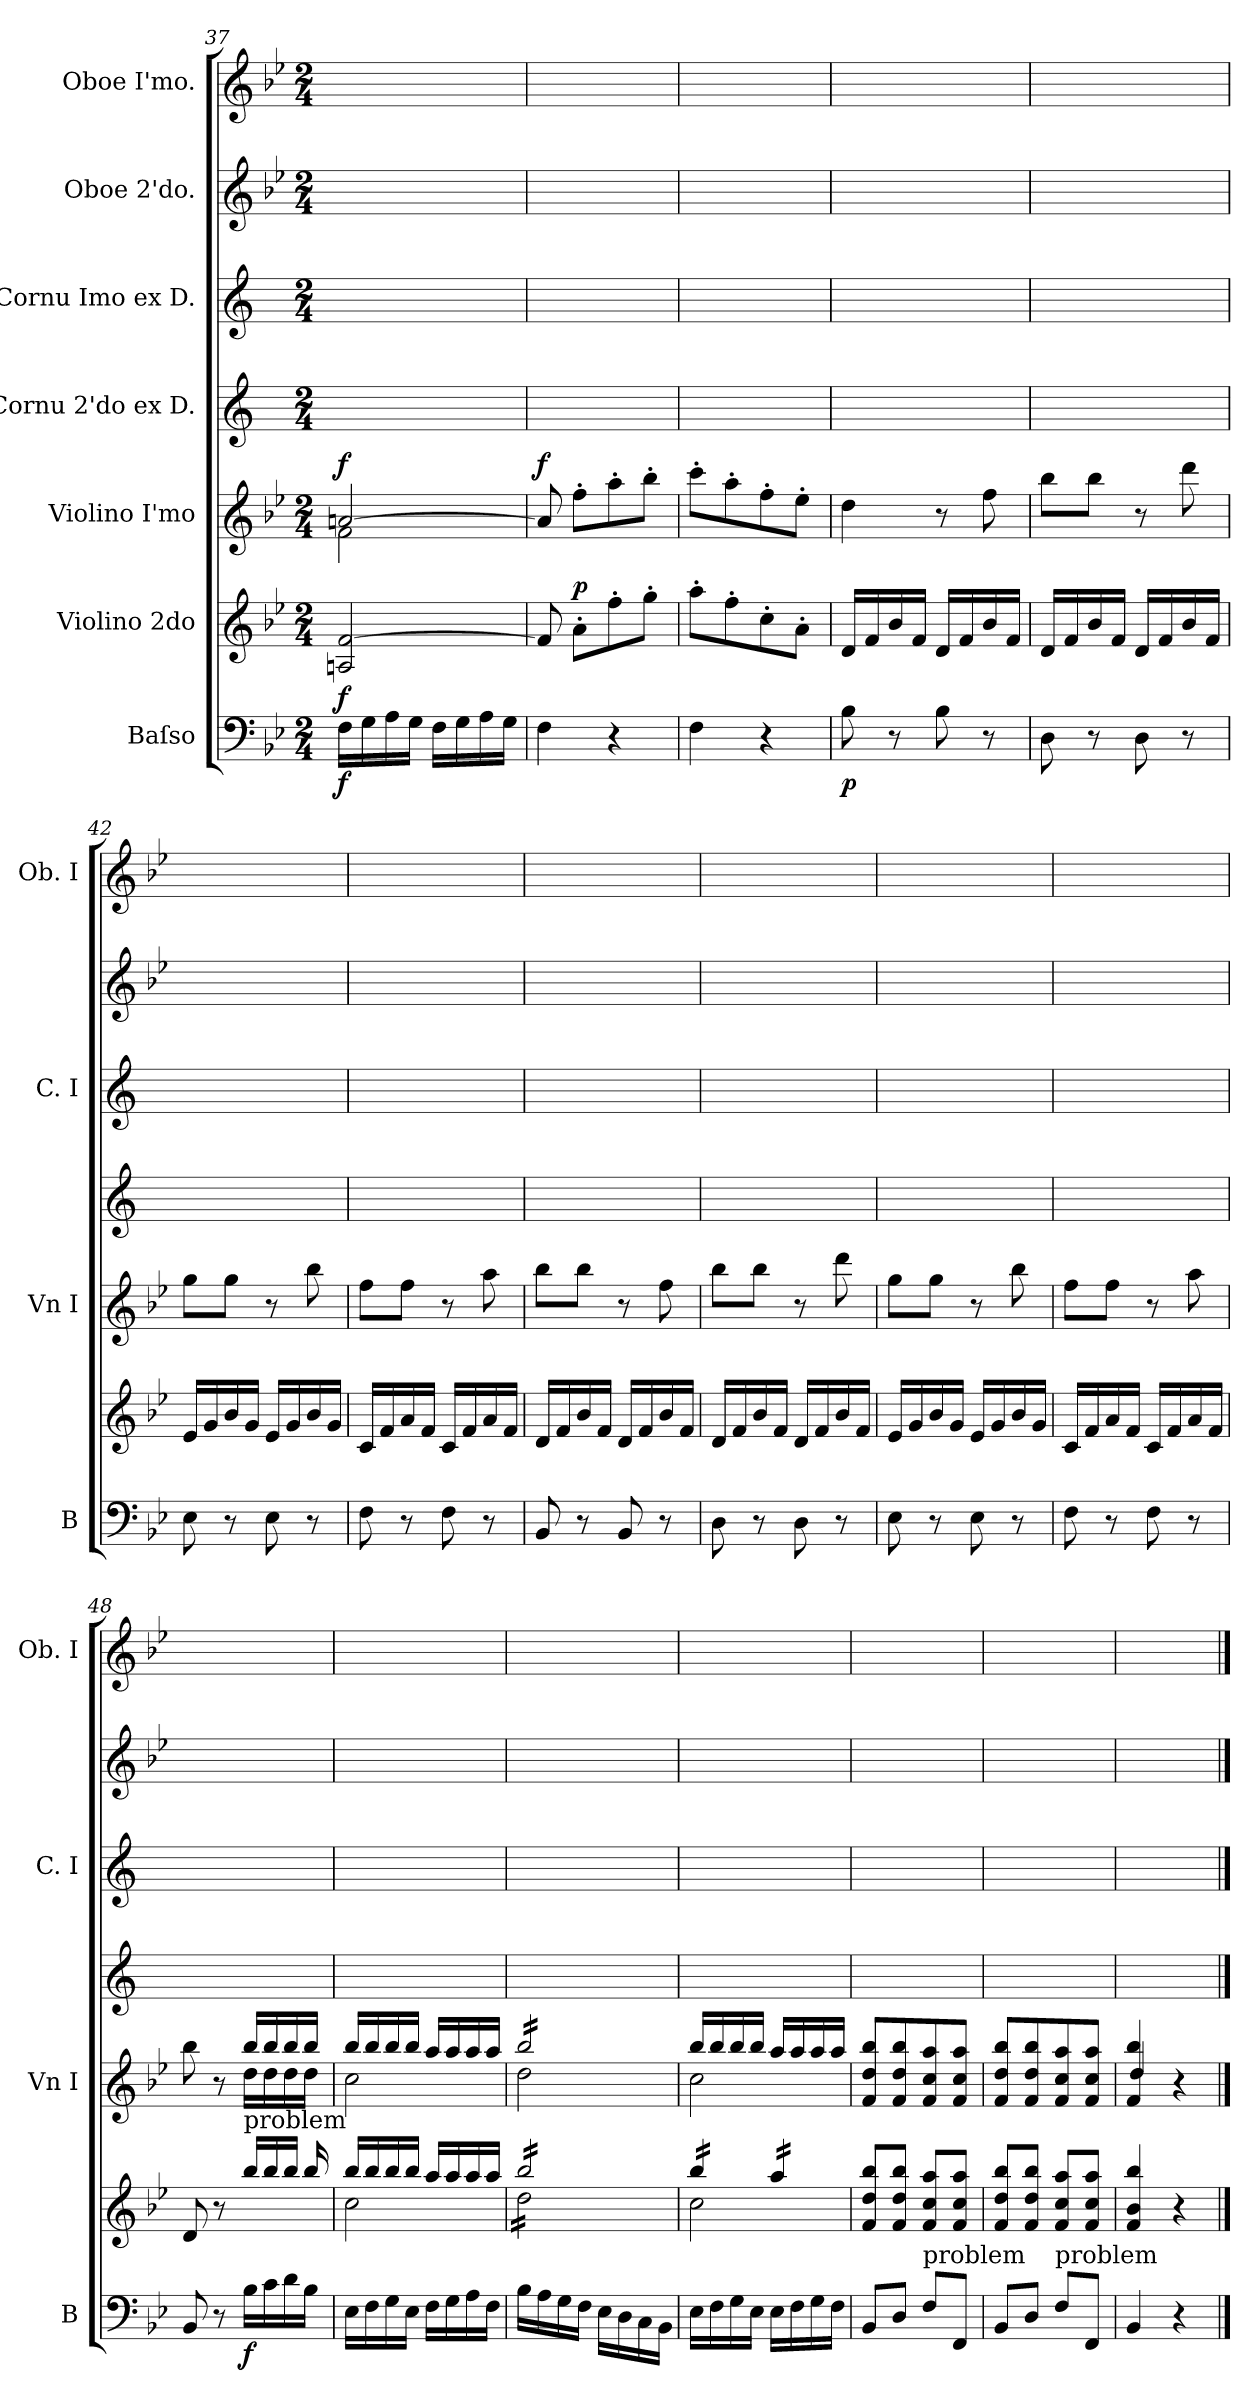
**kern	**dynam	**kern	**dynam	**kern	**dynam	**kern	**kern	**kern	**kern
*part7	*part7	*part6	*part6	*part5	*part5	*part4	*part3	*part2	*part1
*staff7	*staff7	*staff6	*staff6	*staff5	*staff5	*staff4	*staff3	*staff2	*staff1
*I"Baſso	*	*I"Violino 2do	*	*I"Violino I'mo	*	*I"Cornu 2'do ex D.	*I"Cornu Imo ex D.	*I"Oboe 2'do.	*I"Oboe I'mo.
*I'B	*	*	*	*I'Vn I	*	*	*I'C. I	*	*I'Ob. I
*clefF4	*	*clefG2	*	*clefG2	*	*clefG2	*clefG2	*clefG2	*clefG2
*	*	*	*	*	*	*ITrd1c2	*ITrd1c2	*	*
*k[b-e-]	*	*k[b-e-]	*	*k[b-e-]	*	*k[b-e-]	*k[b-e-]	*k[b-e-]	*k[b-e-]
*M2/4	*	*M2/4	*	*M2/4	*	*M2/4	*M2/4	*M2/4	*M2/4
=37	=37	=37	=37	=37	=37	=37	=37	=37	=37
*	*	*	*	*^	*	*	*	*	*
!	!LO:DY:b	!	!LO:DY:b	!	!	!LO:DY:a	!	!	!	!
16F\LL	f	2An/ [2f/	f	[2an/	2f\	f	2ryy	2ryy	2ryy	2ryy
16G\	.	.	.	.	.	.	.	.	.	.
16A\	.	.	.	.	.	.	.	.	.	.
16G\JJ	.	.	.	.	.	.	.	.	.	.
16F\LL	.	.	.	.	.	.	.	.	.	.
16G\	.	.	.	.	.	.	.	.	.	.
16A\	.	.	.	.	.	.	.	.	.	.
16G\JJ	.	.	.	.	.	.	.	.	.	.
*	*	*	*	*v	*v	*	*	*	*	*
=38	=38	=38	=38	=38	=38	=38	=38	=38	=38
!	!	!	!	!	!LO:DY:a	!	!	!	!
4F\	.	8f/]	.	8a/]	f	2ryy	2ryy	2ryy	2ryy
!	!	!	!LO:DY:a	!	!	!	!	!	!
.	.	8a'\L	p	8ff'\L	.	.	.	.	.
4r	.	8ff'\	.	8aa'\	.	.	.	.	.
.	.	8gg'\J	.	8bb-'\J	.	.	.	.	.
=39	=39	=39	=39	=39	=39	=39	=39	=39	=39
4F\	.	8aa'\L	.	8ccc'\L	.	2ryy	2ryy	2ryy	2ryy
.	.	8ff'\	.	8aa'\	.	.	.	.	.
4r	.	8cc'\	.	8ff'\	.	.	.	.	.
.	.	8a'\J	.	8ee-'\J	.	.	.	.	.
=40	=40	=40	=40	=40	=40	=40	=40	=40	=40
!	!LO:DY:b	!	!	!	!	!	!	!	!
8B-\	p	16d/LL	.	4dd\	.	2ryy	2ryy	2ryy	2ryy
.	.	16f/	.	.	.	.	.	.	.
8r	.	16b-/	.	.	.	.	.	.	.
.	.	16f/JJ	.	.	.	.	.	.	.
8B-\	.	16d/LL	.	8r	.	.	.	.	.
.	.	16f/	.	.	.	.	.	.	.
8r	.	16b-/	.	8ff\	.	.	.	.	.
.	.	16f/JJ	.	.	.	.	.	.	.
=41	=41	=41	=41	=41	=41	=41	=41	=41	=41
8D\	.	16d/LL	.	8bb-\L	.	2ryy	2ryy	2ryy	2ryy
.	.	16f/	.	.	.	.	.	.	.
8r	.	16b-/	.	8bb-\J	.	.	.	.	.
.	.	16f/JJ	.	.	.	.	.	.	.
8D\	.	16d/LL	.	8r	.	.	.	.	.
.	.	16f/	.	.	.	.	.	.	.
8r	.	16b-/	.	8ddd\	.	.	.	.	.
.	.	16f/JJ	.	.	.	.	.	.	.
=42	=42	=42	=42	=42	=42	=42	=42	=42	=42
8E-\	.	16e-/LL	.	8gg\L	.	2ryy	2ryy	2ryy	2ryy
.	.	16g/	.	.	.	.	.	.	.
8r	.	16b-/	.	8gg\J	.	.	.	.	.
.	.	16g/JJ	.	.	.	.	.	.	.
8E-\	.	16e-/LL	.	8r	.	.	.	.	.
.	.	16g/	.	.	.	.	.	.	.
8r	.	16b-/	.	8bb-\	.	.	.	.	.
.	.	16g/JJ	.	.	.	.	.	.	.
=43	=43	=43	=43	=43	=43	=43	=43	=43	=43
8F\	.	16c/LL	.	8ff\L	.	2ryy	2ryy	2ryy	2ryy
.	.	16f/	.	.	.	.	.	.	.
8r	.	16a/	.	8ff\J	.	.	.	.	.
.	.	16f/JJ	.	.	.	.	.	.	.
8F\	.	16c/LL	.	8r	.	.	.	.	.
.	.	16f/	.	.	.	.	.	.	.
8r	.	16a/	.	8aa\	.	.	.	.	.
.	.	16f/JJ	.	.	.	.	.	.	.
=44	=44	=44	=44	=44	=44	=44	=44	=44	=44
8BB-/	.	16d/LL	.	8bb-\L	.	2ryy	2ryy	2ryy	2ryy
.	.	16f/	.	.	.	.	.	.	.
8r	.	16b-/	.	8bb-\J	.	.	.	.	.
.	.	16f/JJ	.	.	.	.	.	.	.
8BB-/	.	16d/LL	.	8r	.	.	.	.	.
.	.	16f/	.	.	.	.	.	.	.
8r	.	16b-/	.	8ff\	.	.	.	.	.
.	.	16f/JJ	.	.	.	.	.	.	.
=45	=45	=45	=45	=45	=45	=45	=45	=45	=45
8D\	.	16d/LL	.	8bb-\L	.	2ryy	2ryy	2ryy	2ryy
.	.	16f/	.	.	.	.	.	.	.
8r	.	16b-/	.	8bb-\J	.	.	.	.	.
.	.	16f/JJ	.	.	.	.	.	.	.
8D\	.	16d/LL	.	8r	.	.	.	.	.
.	.	16f/	.	.	.	.	.	.	.
8r	.	16b-/	.	8ddd\	.	.	.	.	.
.	.	16f/JJ	.	.	.	.	.	.	.
=46	=46	=46	=46	=46	=46	=46	=46	=46	=46
8E-\	.	16e-/LL	.	8gg\L	.	2ryy	2ryy	2ryy	2ryy
.	.	16g/	.	.	.	.	.	.	.
8r	.	16b-/	.	8gg\J	.	.	.	.	.
.	.	16g/JJ	.	.	.	.	.	.	.
8E-\	.	16e-/LL	.	8r	.	.	.	.	.
.	.	16g/	.	.	.	.	.	.	.
8r	.	16b-/	.	8bb-\	.	.	.	.	.
.	.	16g/JJ	.	.	.	.	.	.	.
=47	=47	=47	=47	=47	=47	=47	=47	=47	=47
8F\	.	16c/LL	.	8ff\L	.	2ryy	2ryy	2ryy	2ryy
.	.	16f/	.	.	.	.	.	.	.
8r	.	16a/	.	8ff\J	.	.	.	.	.
.	.	16f/JJ	.	.	.	.	.	.	.
8F\	.	16c/LL	.	8r	.	.	.	.	.
.	.	16f/	.	.	.	.	.	.	.
8r	.	16a/	.	8aa\	.	.	.	.	.
.	.	16f/JJ	.	.	.	.	.	.	.
=48	=48	=48	=48	=48	=48	=48	=48	=48	=48
*	*	*	*	*^	*	*	*	*	*
8BB-/	.	8d/	.	8bb-\	8ryy	.	2ryy	2ryy	2ryy	2ryy
8r	.	8r	.	8r	8ryy	.	.	.	.	.
!	!	!LO:TX:a:t=problem	!	!	!	!	!	!	!	!
!	!LO:DY:b	!	!	!	!	!LO:DY:a	!	!	!	!
16B-\LL	f	16bb-/LL	.	16bb-/LL	16dd\LL	for.	.	.	.	.
16c\	.	16bb-/	.	16bb-/	16dd\	.	.	.	.	.
16d\	.	16bb-/JJ	.	16bb-/	16dd\	.	.	.	.	.
16B-\JJ	.	16bb-/	.	16bb-/JJ	16dd\JJ	.	.	.	.	.
=49	=49	=49	=49	=49	=49	=49	=49	=49	=49	=49
*	*	*^	*	*	*	*	*	*	*	*
16E-\LL	.	16bb-/LL	2cc\	.	16bb-/LL	2cc\	.	2ryy	2ryy	2ryy	2ryy
16F\	.	16bb-/	.	.	16bb-/	.	.	.	.	.	.
16G\	.	16bb-/	.	.	16bb-/	.	.	.	.	.	.
16E-\JJ	.	16bb-/JJ	.	.	16bb-/JJ	.	.	.	.	.	.
16F\LL	.	16aa/LL	.	.	16aa/LL	.	.	.	.	.	.
16G\	.	16aa/	.	.	16aa/	.	.	.	.	.	.
16A\	.	16aa/	.	.	16aa/	.	.	.	.	.	.
16F\JJ	.	16aa/JJ	.	.	16aa/JJ	.	.	.	.	.	.
=50	=50	=50	=50	=50	=50	=50	=50	=50	=50	=50	=50
*	*	*tremolo	*	*	*	*	*	*	*	*	*
*	*	*	*	*	*tremolo	*	*	*	*	*	*
16B-\LL	.	16bb-/LL	16dd\LL	.	16bb-/LL	2dd\	.	2ryy	2ryy	2ryy	2ryy
16A\	.	16bb-/	16dd\	.	16bb-/	.	.	.	.	.	.
16G\	.	16bb-/	16dd\	.	16bb-/	.	.	.	.	.	.
16F\JJ	.	16bb-/	16dd\	.	16bb-/	.	.	.	.	.	.
16E-\LL	.	16bb-/	16dd\	.	16bb-/	.	.	.	.	.	.
16D\	.	16bb-/	16dd\	.	16bb-/	.	.	.	.	.	.
16C\	.	16bb-/	16dd\	.	16bb-/	.	.	.	.	.	.
16BB-\JJ	.	16bb-/JJ	16dd\JJ	.	16bb-/JJ	.	.	.	.	.	.
*	*	*	*	*	*Xtremolo	*	*	*	*	*	*
=51	=51	=51	=51	=51	=51	=51	=51	=51	=51	=51	=51
16E-\LL	.	16bb-/LL	2cc\	.	16bb-/LL	2cc\	.	2ryy	2ryy	2ryy	2ryy
16F\	.	16bb-/	.	.	16bb-/	.	.	.	.	.	.
16G\	.	16bb-/	.	.	16bb-/	.	.	.	.	.	.
16E-\JJ	.	16bb-/JJ	.	.	16bb-/JJ	.	.	.	.	.	.
16E-\LL	.	16aa/LL	.	.	16aa/LL	.	.	.	.	.	.
16F\	.	16aa/	.	.	16aa/	.	.	.	.	.	.
16G\	.	16aa/	.	.	16aa/	.	.	.	.	.	.
16F\JJ	.	16aa/JJ	.	.	16aa/JJ	.	.	.	.	.	.
*	*	*Xtremolo	*	*	*	*	*	*	*	*	*
*	*	*v	*v	*	*	*	*	*	*	*	*
*	*	*	*	*v	*v	*	*	*	*	*
=52	=52	=52	=52	=52	=52	=52	=52	=52	=52
8BB-/L	.	8f/ 8dd/ 8bb-/L	.	8f/ 8dd/ 8bb-/L	.	2ryy	2ryy	2ryy	2ryy
8D/J	.	8f/ 8dd/ 8bb-/J	.	8f/ 8dd/ 8bb-/	.	.	.	.	.
!LO:TX:a:t=problem	!	!	!	!	!	!	!	!	!
8F\L	.	8f/ 8cc/ 8aa/L	.	8f/ 8cc/ 8aa/	.	.	.	.	.
8FF/J	.	8f/ 8cc/ 8aa/J	.	8f/ 8cc/ 8aa/J	.	.	.	.	.
=53	=53	=53	=53	=53	=53	=53	=53	=53	=53
8BB-/L	.	8f/ 8dd/ 8bb-/L	.	8f/ 8dd/ 8bb-/L	.	2ryy	2ryy	2ryy	2ryy
8D/J	.	8f/ 8dd/ 8bb-/J	.	8f/ 8dd/ 8bb-/	.	.	.	.	.
!LO:TX:a:t=problem	!	!	!	!	!	!	!	!	!
8F\L	.	8f/ 8cc/ 8aa/L	.	8f/ 8cc/ 8aa/	.	.	.	.	.
8FF/J	.	8f/ 8cc/ 8aa/J	.	8f/ 8cc/ 8aa/J	.	.	.	.	.
=54	=54	=54	=54	=54	=54	=54	=54	=54	=54
*	*	*	*	*^	*	*	*	*	*
4BB-/	.	4f/ 4b-/ 4bb-/	.	4f/ 4bb-/	4dd/	.	2ryy	2ryy	2ryy	2ryy
4r	.	4r	.	4r	4ryy	.	.	.	.	.
*	*	*	*	*v	*v	*	*	*	*	*
==	==	==	==	==	==	==	==	==	==
*-	*-	*-	*-	*-	*-	*-	*-	*-	*-
